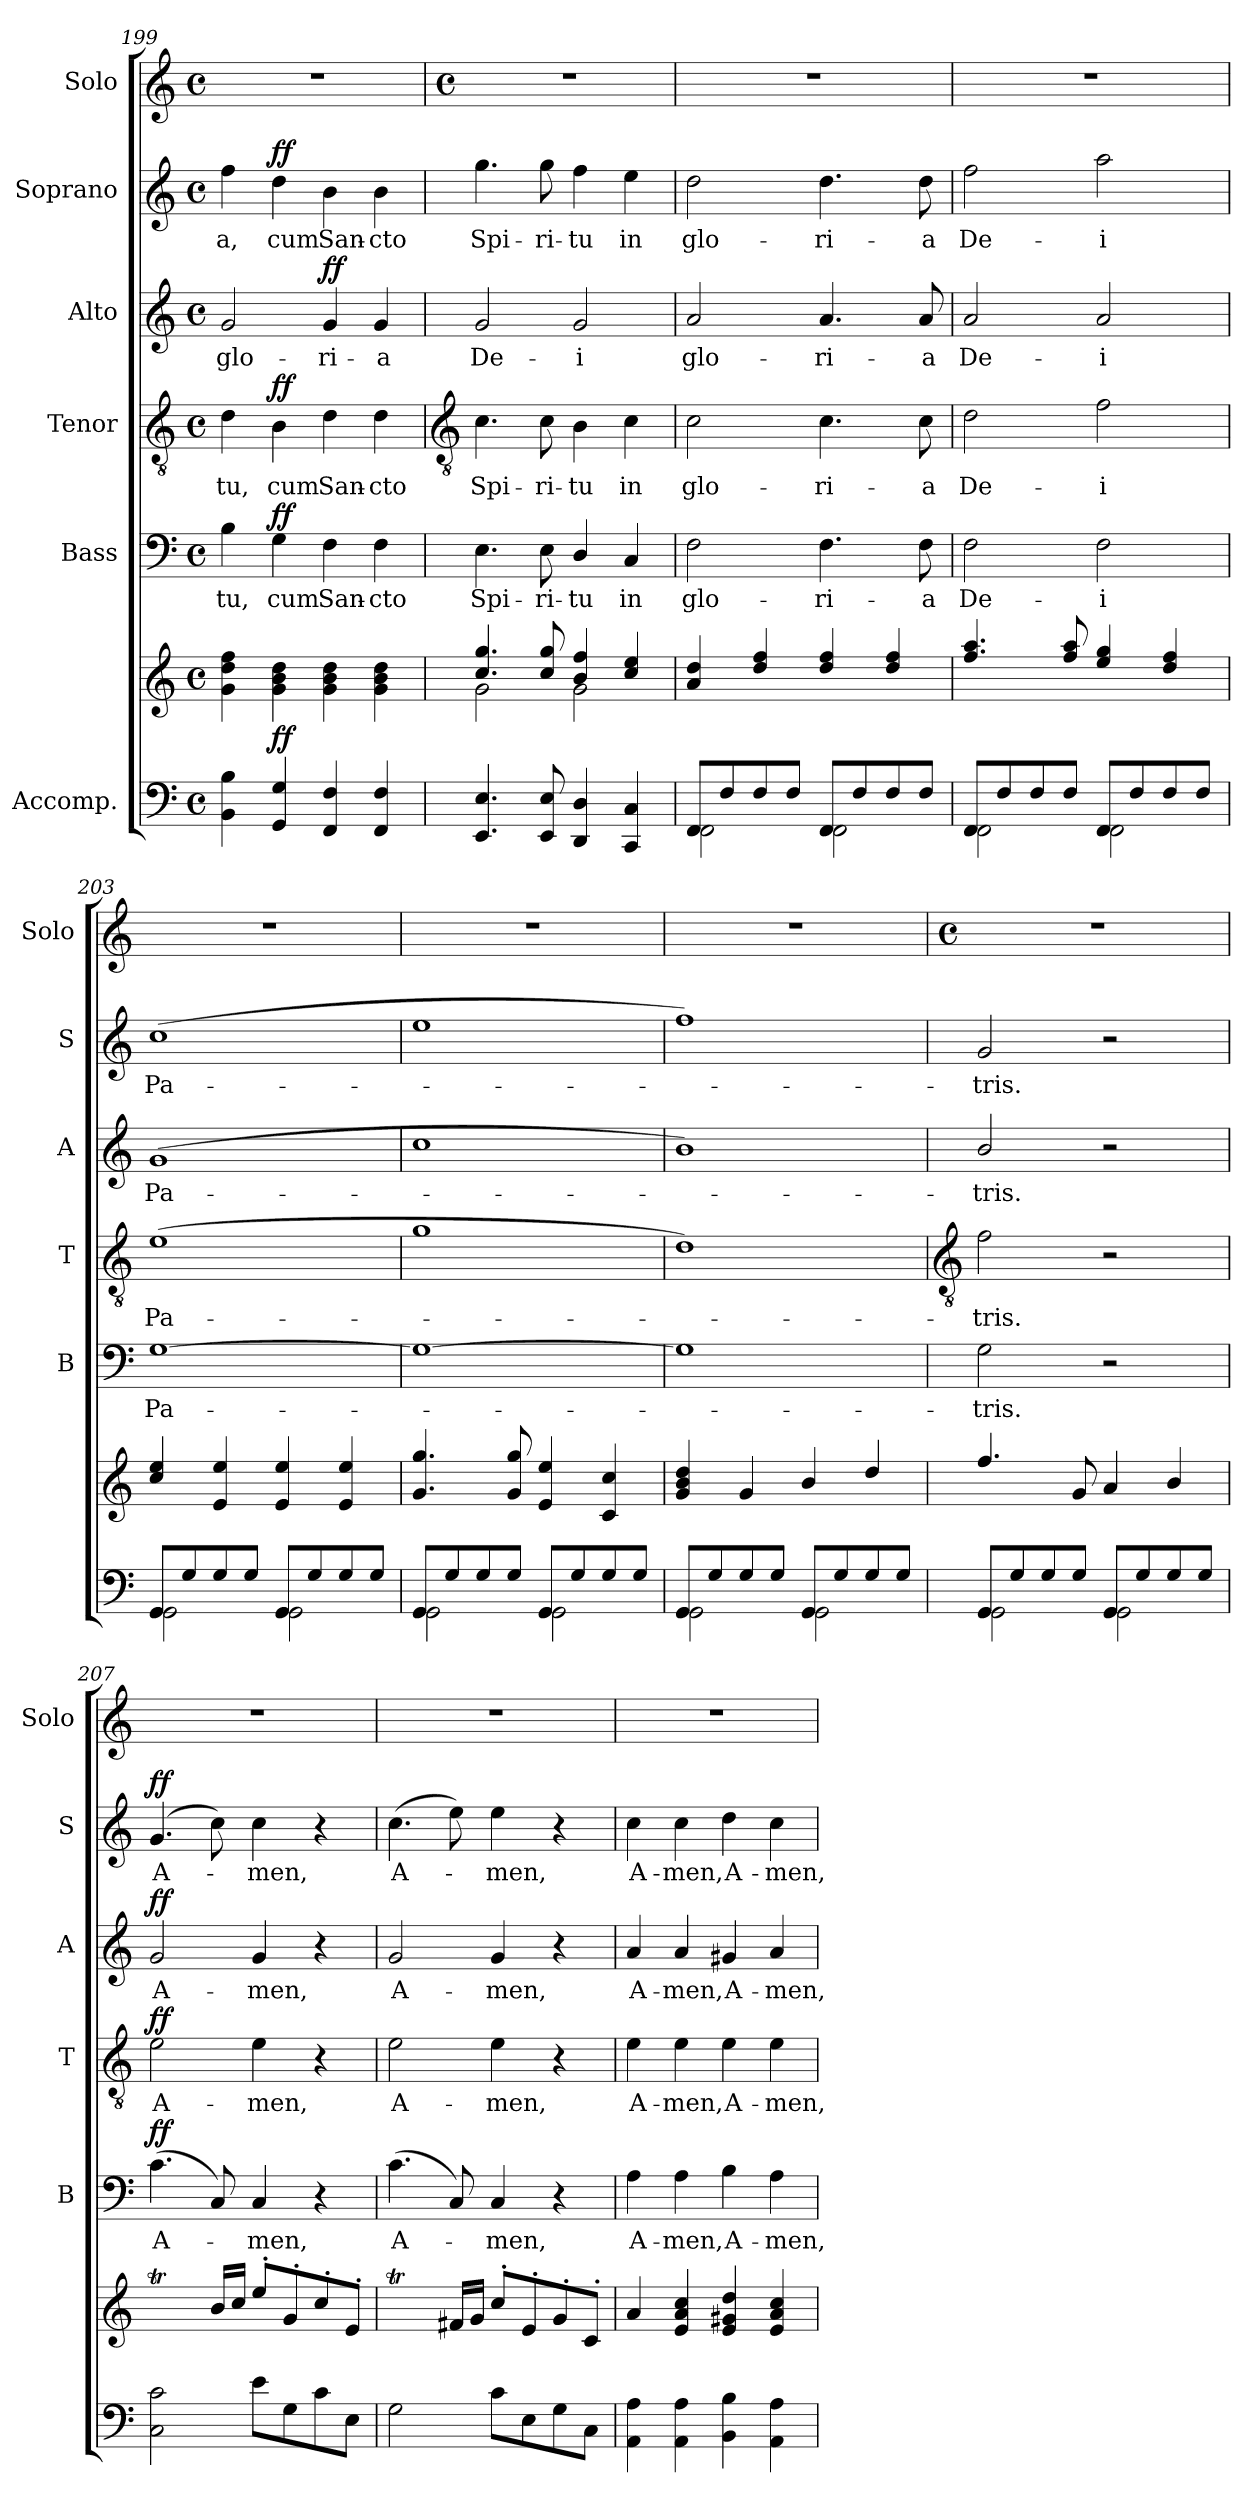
**kern	**kern	**dynam	**kern	**text	**dynam	**kern	**text	**dynam	**kern	**text	**dynam	**kern	**text	**dynam	**kern
*part6	*part6	*part6	*part5	*part5	*part5	*part4	*part4	*part4	*part3	*part3	*part3	*part2	*part2	*part2	*part1
*staff7	*staff6	*staff6/7	*staff5	*staff5	*staff5	*staff4	*staff4	*staff4	*staff3	*staff3	*staff3	*staff2	*staff2	*staff2	*staff1
*I"Accomp.	*	*	*I"Bass	*	*	*I"Tenor	*	*	*I"Alto	*	*	*I"Soprano	*	*	*I"Solo
*	*	*	*I'B	*	*	*I'T	*	*	*I'A	*	*	*I'S	*	*	*I'Solo
*clefF4	*clefG2	*	*clefF4	*	*	*clefGv2	*	*	*clefG2	*	*	*clefG2	*	*	*clefG2
*k[]	*k[]	*	*k[]	*	*	*k[]	*	*	*k[]	*	*	*k[]	*	*	*k[]
*C:	*C:	*	*C:	*	*	*C:	*	*	*C:	*	*	*C:	*	*	*C:
*M4/4	*M4/4	*	*M4/4	*	*	*M4/4	*	*	*M4/4	*	*	*M4/4	*	*	*M4/4
*met(c)	*met(c)	*	*met(c)	*	*	*met(c)	*	*	*met(c)	*	*	*met(c)	*	*	*met(c)
=199	=199	=199	=199	=199	=199	=199	=199	=199	=199	=199	=199	=199	=199	=199	=199
!	!	!	!	!LO:LY:b	!	!	!LO:LY:b	!	!	!LO:LY:b	!	!	!LO:LY:b	!	!
4BB 4B	4g 4dd 4ff	.	4B	-tu,	.	4d	-tu,	.	2g	glo-	.	4ff	-a,	.	1r
!	!	!LO:DY:b	!	!LO:LY:b	!LO:DY:b	!	!LO:LY:b	!LO:DY:b	!	!	!	!	!LO:LY:b	!LO:DY:b	!
4GG 4G	4g 4b 4dd	ff	4G	cum	ff	4B	cum	ff	.	.	.	4dd	cum	ff	.
!	!	!	!	!LO:LY:b	!	!	!LO:LY:b	!	!	!LO:LY:b	!LO:DY:b	!	!LO:LY:b	!	!
4FF 4F	4g 4b 4dd	.	4F	San-	.	4d	San-	.	4g	ri-	ff	4b	San-	.	.
!	!	!	!	!LO:LY:b	!	!	!LO:LY:b	!	!	!LO:LY:b	!	!	!LO:LY:b	!	!
4FF 4F	4g 4b 4dd	.	4F	-cto	.	4d	-cto	.	4g	-a	.	4b	-cto	.	.
!!LO:LB:g=z
=200	=200	=200	=200	=200	=200	=200	=200	=200	=200	=200	=200	=200	=200	=200	=200
*	*	*	*	*	*	*clefGv2	*	*	*	*	*	*	*	*	*
*	*	*	*	*	*	*	*	*	*	*	*	*	*	*	*M4/4
*	*	*	*	*	*	*	*	*	*	*	*	*	*	*	*met(c)
*	*^	*	*	*	*	*	*	*	*	*	*	*	*	*	*
*	*	*^	*	*	*	*	*	*	*	*	*	*	*	*	*	*
!	!	!	!	!	!	!LO:LY:b	!	!	!LO:LY:b	!	!	!LO:LY:b	!	!	!LO:LY:b	!	!
4.EE 4.E	4.cc/ 4.gg/	1ryy	2g\	.	4.E	Spi-	.	4.c	Spi-	.	2g	De-	.	4.gg	Spi-	.	1r
!	!	!	!	!	!	!LO:LY:b	!	!	!LO:LY:b	!	!	!	!	!	!LO:LY:b	!	!
8EE 8E	8cc/ 8gg/	.	.	.	8E	-ri-	.	8c	-ri-	.	.	.	.	8gg	-ri-	.	.
!	!	!	!	!	!	!LO:LY:b	!	!	!LO:LY:b	!	!	!LO:LY:b	!	!	!LO:LY:b	!	!
4DD/ 4D/	4b/ 4ff/	.	2g\	.	4D/	-tu	.	4B	-tu	.	2g	-i	.	4ff	-tu	.	.
!	!	!	!	!	!	!LO:LY:b	!	!	!LO:LY:b	!	!	!	!	!	!LO:LY:b	!	!
4CC 4C	4cc/ 4ee/	.	.	.	4C	in	.	4c	in	.	.	.	.	4ee	in	.	.
*	*	*v	*v	*	*	*	*	*	*	*	*	*	*	*	*	*	*
=201	=201	=201	=201	=201	=201	=201	=201	=201	=201	=201	=201	=201	=201	=201	=201	=201
*^	*	*	*	*	*	*	*	*	*	*	*	*	*	*	*	*
!	!	!	!	!	!	!LO:LY:b	!	!	!LO:LY:b	!	!	!LO:LY:b	!	!	!LO:LY:b	!	!
8FFL	2FF\	4a 4dd	1ryy	.	2F	glo-	.	2c	glo-	.	2a	glo-	.	2dd	glo-	.	1r
8F	.	.	.	.	.	.	.	.	.	.	.	.	.	.	.	.	.
8F	.	4dd 4ff	.	.	.	.	.	.	.	.	.	.	.	.	.	.	.
8FJ	.	.	.	.	.	.	.	.	.	.	.	.	.	.	.	.	.
!	!	!	!	!	!	!LO:LY:b	!	!	!LO:LY:b	!	!	!LO:LY:b	!	!	!LO:LY:b	!	!
8FFL	2FF\	4dd 4ff	.	.	4.F	-ri-	.	4.c	-ri-	.	4.a	-ri-	.	4.dd	-ri-	.	.
8F	.	.	.	.	.	.	.	.	.	.	.	.	.	.	.	.	.
8F	.	4dd 4ff	.	.	.	.	.	.	.	.	.	.	.	.	.	.	.
!	!	!	!	!	!	!LO:LY:b	!	!	!LO:LY:b	!	!	!LO:LY:b	!	!	!LO:LY:b	!	!
8FJ	.	.	.	.	8F	-a	.	8c	-a	.	8a	-a	.	8dd	-a	.	.
=202	=202	=202	=202	=202	=202	=202	=202	=202	=202	=202	=202	=202	=202	=202	=202	=202	=202
!	!	!	!	!	!	!LO:LY:b	!	!	!LO:LY:b	!	!	!LO:LY:b	!	!	!LO:LY:b	!	!
8FFL	2FF\	4.ff 4.aa	1ryy	.	2F	De-	.	2d	De-	.	2a	De-	.	2ff	De-	.	1r
8F	.	.	.	.	.	.	.	.	.	.	.	.	.	.	.	.	.
8F	.	.	.	.	.	.	.	.	.	.	.	.	.	.	.	.	.
8FJ	.	8ff 8aa	.	.	.	.	.	.	.	.	.	.	.	.	.	.	.
!	!	!	!	!	!	!LO:LY:b	!	!	!LO:LY:b	!	!	!LO:LY:b	!	!	!LO:LY:b	!	!
8FFL	2FF\	4ee 4gg	.	.	2F	-i	.	2f	-i	.	2a	-i	.	2aa	-i	.	.
8F	.	.	.	.	.	.	.	.	.	.	.	.	.	.	.	.	.
8F	.	4dd 4ff	.	.	.	.	.	.	.	.	.	.	.	.	.	.	.
8FJ	.	.	.	.	.	.	.	.	.	.	.	.	.	.	.	.	.
=203	=203	=203	=203	=203	=203	=203	=203	=203	=203	=203	=203	=203	=203	=203	=203	=203	=203
!	!	!	!	!	!	!LO:LY:b	!	!	!LO:LY:b	!	!	!LO:LY:b	!	!	!LO:LY:b	!	!
8GGL	2GG\	4cc 4ee	1ryy	.	[1G	Pa-	.	(>1e	Pa-	.	(<1g	Pa-	.	(>1cc	Pa-	.	1r
8G	.	.	.	.	.	.	.	.	.	.	.	.	.	.	.	.	.
8G	.	4e 4ee	.	.	.	.	.	.	.	.	.	.	.	.	.	.	.
8GJ	.	.	.	.	.	.	.	.	.	.	.	.	.	.	.	.	.
8GGL	2GG\	4e 4ee	.	.	.	.	.	.	.	.	.	.	.	.	.	.	.
8G	.	.	.	.	.	.	.	.	.	.	.	.	.	.	.	.	.
8G	.	4e 4ee	.	.	.	.	.	.	.	.	.	.	.	.	.	.	.
8GJ	.	.	.	.	.	.	.	.	.	.	.	.	.	.	.	.	.
=204	=204	=204	=204	=204	=204	=204	=204	=204	=204	=204	=204	=204	=204	=204	=204	=204	=204
8GGL	2GG\	4.g 4.gg	1ryy	.	1G_	.	.	1g	.	.	1cc	.	.	1ee	.	.	1r
8G	.	.	.	.	.	.	.	.	.	.	.	.	.	.	.	.	.
8G	.	.	.	.	.	.	.	.	.	.	.	.	.	.	.	.	.
8GJ	.	8g 8gg	.	.	.	.	.	.	.	.	.	.	.	.	.	.	.
8GGL	2GG\	4e 4ee	.	.	.	.	.	.	.	.	.	.	.	.	.	.	.
8G	.	.	.	.	.	.	.	.	.	.	.	.	.	.	.	.	.
8G	.	4c 4cc	.	.	.	.	.	.	.	.	.	.	.	.	.	.	.
8GJ	.	.	.	.	.	.	.	.	.	.	.	.	.	.	.	.	.
=205	=205	=205	=205	=205	=205	=205	=205	=205	=205	=205	=205	=205	=205	=205	=205	=205	=205
8GGL	2GG\	4g 4b 4dd	1ryy	.	1G]	.	.	1d)	.	.	1b)	.	.	1ff)	.	.	1r
8G	.	.	.	.	.	.	.	.	.	.	.	.	.	.	.	.	.
8G	.	4g	.	.	.	.	.	.	.	.	.	.	.	.	.	.	.
8GJ	.	.	.	.	.	.	.	.	.	.	.	.	.	.	.	.	.
8GGL	2GG\	4b	.	.	.	.	.	.	.	.	.	.	.	.	.	.	.
8G	.	.	.	.	.	.	.	.	.	.	.	.	.	.	.	.	.
8G	.	4dd	.	.	.	.	.	.	.	.	.	.	.	.	.	.	.
8GJ	.	.	.	.	.	.	.	.	.	.	.	.	.	.	.	.	.
!!LO:LB:g=z
=206	=206	=206	=206	=206	=206	=206	=206	=206	=206	=206	=206	=206	=206	=206	=206	=206	=206
*	*	*	*	*	*	*	*	*clefGv2	*	*	*	*	*	*	*	*	*
*	*	*	*	*	*	*	*	*	*	*	*	*	*	*	*	*	*M4/4
*	*	*	*	*	*	*	*	*	*	*	*	*	*	*	*	*	*met(c)
!	!	!	!	!	!	!LO:LY:b	!	!	!LO:LY:b	!	!	!LO:LY:b	!	!	!LO:LY:b	!	!
8GGL	2GG\	4.ff/	1ryy	.	2G	tris.	.	2f	tris.	.	2b/	tris.	.	2g	tris.	.	1r
8G	.	.	.	.	.	.	.	.	.	.	.	.	.	.	.	.	.
8G	.	.	.	.	.	.	.	.	.	.	.	.	.	.	.	.	.
8GJ	.	8g/	.	.	.	.	.	.	.	.	.	.	.	.	.	.	.
8GGL	2GG\	4a/	.	.	2r	.	.	2r	.	.	2r	.	.	2r	.	.	.
8G	.	.	.	.	.	.	.	.	.	.	.	.	.	.	.	.	.
8G	.	4b/	.	.	.	.	.	.	.	.	.	.	.	.	.	.	.
8GJ	.	.	.	.	.	.	.	.	.	.	.	.	.	.	.	.	.
=207	=207	=207	=207	=207	=207	=207	=207	=207	=207	=207	=207	=207	=207	=207	=207	=207	=207
!	!	!	!	!	!	!LO:LY:b	!LO:DY:b	!	!LO:LY:b	!LO:DY:b	!	!LO:LY:b	!LO:DY:b	!	!LO:LY:b	!LO:DY:b	!
1ryy	2C 2c	4.ccT/yy	1ryy	.	(4.c	A-	ff	2e	A-	ff	2g	A-	ff	(<4.g	A-	ff	1r
.	.	16b/LL	.	.	8C)	.	.	.	.	.	.	.	.	8cc)	.	.	.
.	.	16cc/JJ	.	.	.	.	.	.	.	.	.	.	.	.	.	.	.
!	!	!	!	!	!	!LO:LY:b	!	!	!LO:LY:b	!	!	!LO:LY:b	!	!	!LO:LY:b	!	!
.	8eL	8ee'/L	.	.	4C	men,	.	4e	-men,	.	4g	-men,	.	4cc	men,	.	.
.	8G	8g'/	.	.	.	.	.	.	.	.	.	.	.	.	.	.	.
.	8c	8cc'/	.	.	4r	.	.	4r	.	.	4r	.	.	4r	.	.	.
.	8EJ	8e'/J	.	.	.	.	.	.	.	.	.	.	.	.	.	.	.
=208	=208	=208	=208	=208	=208	=208	=208	=208	=208	=208	=208	=208	=208	=208	=208	=208	=208
!	!	!	!	!	!	!LO:LY:b	!	!	!LO:LY:b	!	!	!LO:LY:b	!	!	!LO:LY:b	!	!
1ryy	2G	4.gT/yy	1ryy	.	(4.c	A-	.	2e	A-	.	2g	A-	.	(>4.cc	A-	.	1r
.	.	16f#X/LL	.	.	8C)	.	.	.	.	.	.	.	.	8ee)	.	.	.
.	.	16g/JJ	.	.	.	.	.	.	.	.	.	.	.	.	.	.	.
!	!	!	!	!	!	!LO:LY:b	!	!	!LO:LY:b	!	!	!LO:LY:b	!	!	!LO:LY:b	!	!
.	8cL	8cc'/L	.	.	4C	men,	.	4e	-men,	.	4g	-men,	.	4ee	men,	.	.
.	8E	8e'/	.	.	.	.	.	.	.	.	.	.	.	.	.	.	.
.	8G	8g'/	.	.	4r	.	.	4r	.	.	4r	.	.	4r	.	.	.
.	8CJ	8c'/J	.	.	.	.	.	.	.	.	.	.	.	.	.	.	.
=209	=209	=209	=209	=209	=209	=209	=209	=209	=209	=209	=209	=209	=209	=209	=209	=209	=209
!	!	!	!	!	!	!LO:LY:b	!	!	!LO:LY:b	!	!	!LO:LY:b	!	!	!LO:LY:b	!	!
1ryy	4AA 4A	4a/	1ryy	.	4A	A-	.	4e	A-	.	4a	A-	.	4cc	A-	.	1r
!	!	!	!	!	!	!LO:LY:b	!	!	!LO:LY:b	!	!	!LO:LY:b	!	!	!LO:LY:b	!	!
.	4AA 4A	4e/ 4a/ 4cc/	.	.	4A	-men,	.	4e	-men,	.	4a	-men,	.	4cc	-men,	.	.
!	!	!	!	!	!	!LO:LY:b	!	!	!LO:LY:b	!	!	!LO:LY:b	!	!	!LO:LY:b	!	!
.	4BB 4B	4e/ 4g#X/ 4dd/	.	.	4B	A-	.	4e	A-	.	4g#X	A-	.	4dd	A-	.	.
!	!	!	!	!	!	!LO:LY:b	!	!	!LO:LY:b	!	!	!LO:LY:b	!	!	!LO:LY:b	!	!
.	4AA 4A	4e/ 4a/ 4cc/	.	.	4A	-men,	.	4e	-men,	.	4a	-men,	.	4cc	-men,	.	.
*v	*v	*	*	*	*	*	*	*	*	*	*	*	*	*	*	*	*
*	*v	*v	*	*	*	*	*	*	*	*	*	*	*	*	*	*
=	=	=	=	=	=	=	=	=	=	=	=	=	=	=	=
*-	*-	*-	*-	*-	*-	*-	*-	*-	*-	*-	*-	*-	*-	*-	*-
